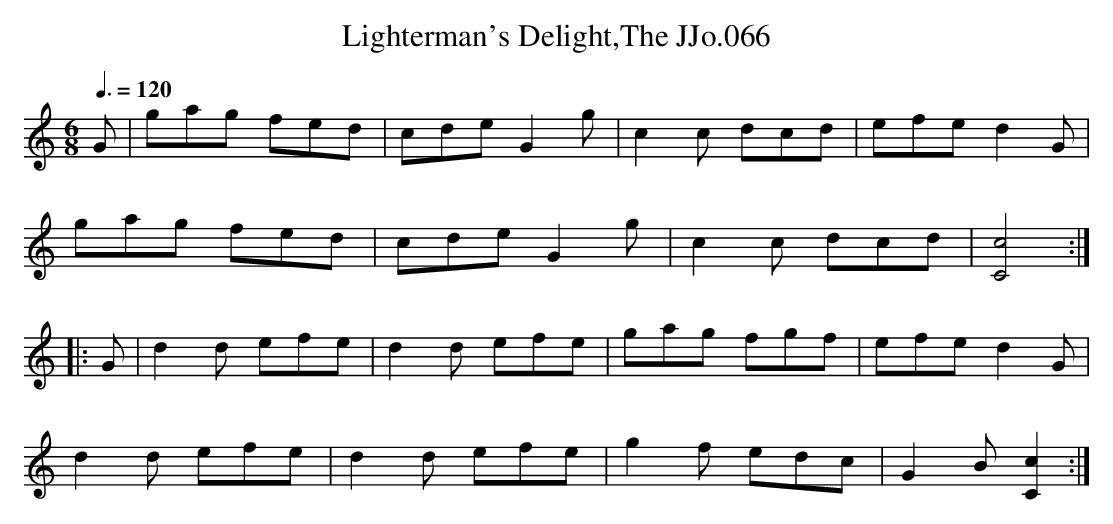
X:1
T:Lighterman's Delight,The JJo.066
L:1/8
M:6/8
Q:3/8=120
K:C
G|gag fed|cdeG2g|c2c dcd|efed2G|!
gag fed|cdeG2g|c2c dcd|[c4C4]:|!
|:G|d2d efe|d2d efe|gag fgf|efe d2G|!
d2d efe|d2d efe|g2f edc|G2B[c2C2]:|
